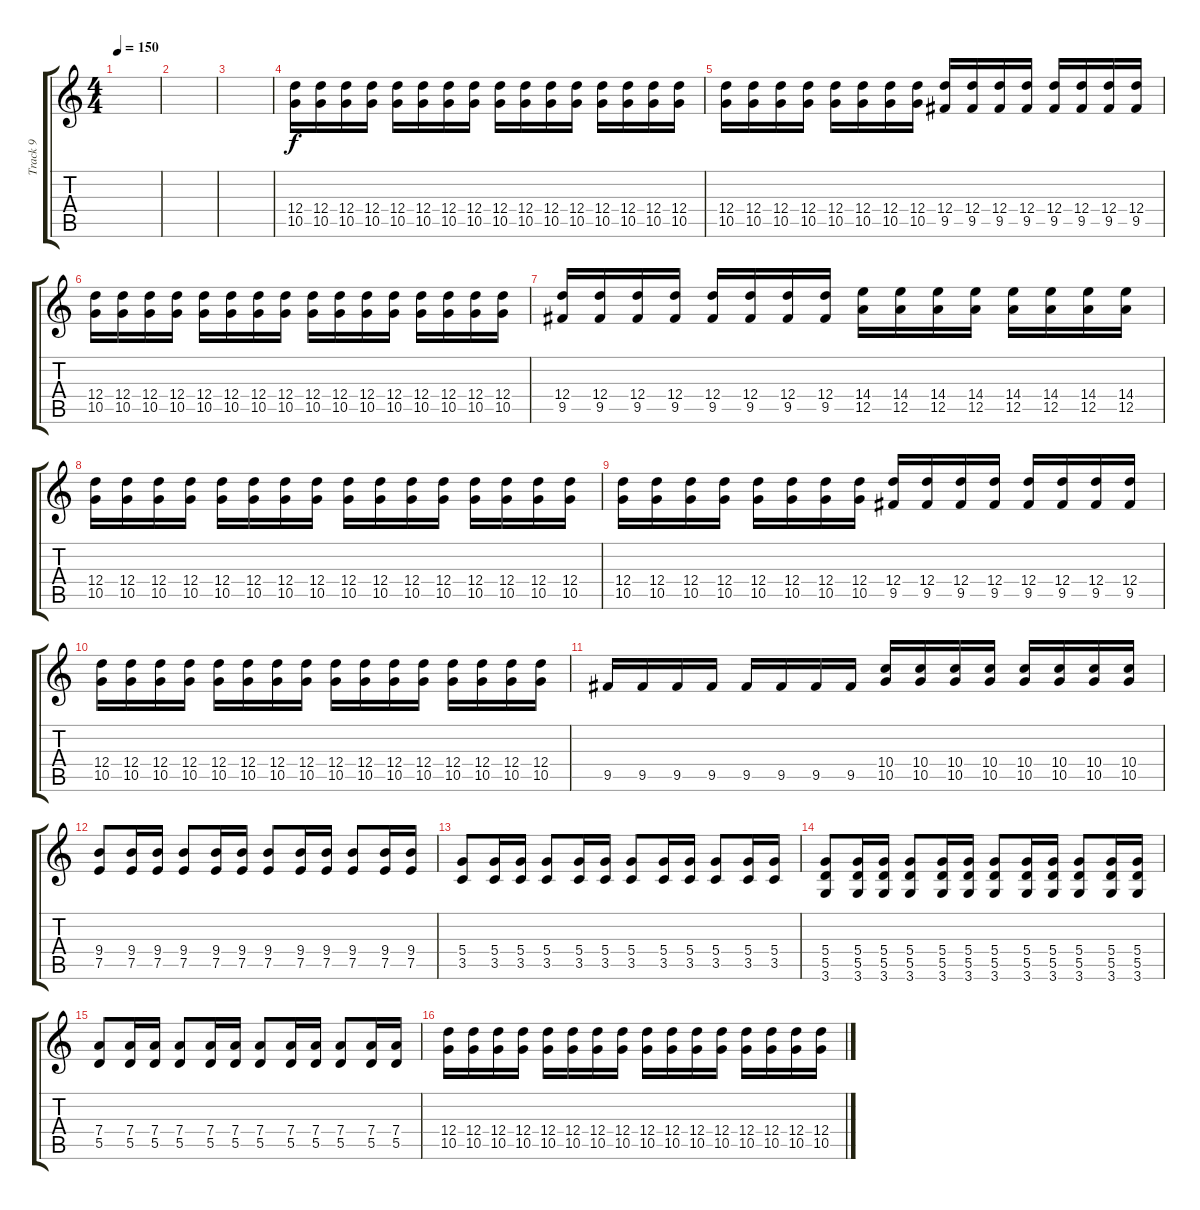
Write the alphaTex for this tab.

\track ("Track 9" "Track 9") {instrument distortionguitar}
\staff {score tabs}
\tuning (E4 B3 G3 D3 A2 E2) {hide}
\ts (4 4)
\tempo 150
\clef g2
\ks c
|
|
|
(12.4 10.5).16 (12.4 10.5).16 (12.4 10.5).16 (12.4 10.5).16 (12.4 10.5).16 (12.4 10.5).16 (12.4 10.5).16 (12.4 10.5).16 (12.4 10.5).16 (12.4 10.5).16 (12.4 10.5).16 (12.4 10.5).16 (12.4 10.5).16 (12.4 10.5).16 (12.4 10.5).16 (12.4 10.5).16 |
(12.4 10.5).16 (12.4 10.5).16 (12.4 10.5).16 (12.4 10.5).16 (12.4 10.5).16 (12.4 10.5).16 (12.4 10.5).16 (12.4 10.5).16 (12.4 9.5).16 (12.4 9.5).16 (12.4 9.5).16 (12.4 9.5).16 (12.4 9.5).16 (12.4 9.5).16 (12.4 9.5).16 (12.4 9.5).16 |
(12.4 10.5).16 (12.4 10.5).16 (12.4 10.5).16 (12.4 10.5).16 (12.4 10.5).16 (12.4 10.5).16 (12.4 10.5).16 (12.4 10.5).16 (12.4 10.5).16 (12.4 10.5).16 (12.4 10.5).16 (12.4 10.5).16 (12.4 10.5).16 (12.4 10.5).16 (12.4 10.5).16 (12.4 10.5).16 |
(12.4 9.5).16 (12.4 9.5).16 (12.4 9.5).16 (12.4 9.5).16 (12.4 9.5).16 (12.4 9.5).16 (12.4 9.5).16 (12.4 9.5).16 (14.4 12.5).16 (14.4 12.5).16 (14.4 12.5).16 (14.4 12.5).16 (14.4 12.5).16 (14.4 12.5).16 (14.4 12.5).16 (14.4 12.5).16 |
(12.4 10.5).16 (12.4 10.5).16 (12.4 10.5).16 (12.4 10.5).16 (12.4 10.5).16 (12.4 10.5).16 (12.4 10.5).16 (12.4 10.5).16 (12.4 10.5).16 (12.4 10.5).16 (12.4 10.5).16 (12.4 10.5).16 (12.4 10.5).16 (12.4 10.5).16 (12.4 10.5).16 (12.4 10.5).16 |
(12.4 10.5).16 (12.4 10.5).16 (12.4 10.5).16 (12.4 10.5).16 (12.4 10.5).16 (12.4 10.5).16 (12.4 10.5).16 (12.4 10.5).16 (12.4 9.5).16 (12.4 9.5).16 (12.4 9.5).16 (12.4 9.5).16 (12.4 9.5).16 (12.4 9.5).16 (12.4 9.5).16 (12.4 9.5).16 |
(12.4 10.5).16 (12.4 10.5).16 (12.4 10.5).16 (12.4 10.5).16 (12.4 10.5).16 (12.4 10.5).16 (12.4 10.5).16 (12.4 10.5).16 (12.4 10.5).16 (12.4 10.5).16 (12.4 10.5).16 (12.4 10.5).16 (12.4 10.5).16 (12.4 10.5).16 (12.4 10.5).16 (12.4 10.5).16 |
9.5.16 9.5.16 9.5.16 9.5.16 9.5.16 9.5.16 9.5.16 9.5.16 (10.4 10.5).16 (10.4 10.5).16 (10.4 10.5).16 (10.4 10.5).16 (10.4 10.5).16 (10.4 10.5).16 (10.4 10.5).16 (10.4 10.5).16 |
(9.4 7.5).8 (9.4 7.5).16 (9.4 7.5).16 (9.4 7.5).8 (9.4 7.5).16 (9.4 7.5).16 (9.4 7.5).8 (9.4 7.5).16 (9.4 7.5).16 (9.4 7.5).8 (9.4 7.5).16 (9.4 7.5).16 |
(5.4 3.5).8 (5.4 3.5).16 (5.4 3.5).16 (5.4 3.5).8 (5.4 3.5).16 (5.4 3.5).16 (5.4 3.5).8 (5.4 3.5).16 (5.4 3.5).16 (5.4 3.5).8 (5.4 3.5).16 (5.4 3.5).16 |
(5.4 5.5 3.6).8 (5.4 5.5 3.6).16 (5.4 5.5 3.6).16 (5.4 5.5 3.6).8 (5.4 5.5 3.6).16 (5.4 5.5 3.6).16 (5.4 5.5 3.6).8 (5.4 5.5 3.6).16 (5.4 5.5 3.6).16 (5.4 5.5 3.6).8 (5.4 5.5 3.6).16 (5.4 5.5 3.6).16 |
(7.4 5.5).8 (7.4 5.5).16 (7.4 5.5).16 (7.4 5.5).8 (7.4 5.5).16 (7.4 5.5).16 (7.4 5.5).8 (7.4 5.5).16 (7.4 5.5).16 (7.4 5.5).8 (7.4 5.5).16 (7.4 5.5).16 |
(12.4 10.5).16 (12.4 10.5).16 (12.4 10.5).16 (12.4 10.5).16 (12.4 10.5).16 (12.4 10.5).16 (12.4 10.5).16 (12.4 10.5).16 (12.4 10.5).16 (12.4 10.5).16 (12.4 10.5).16 (12.4 10.5).16 (12.4 10.5).16 (12.4 10.5).16 (12.4 10.5).16 (12.4 10.5).16
